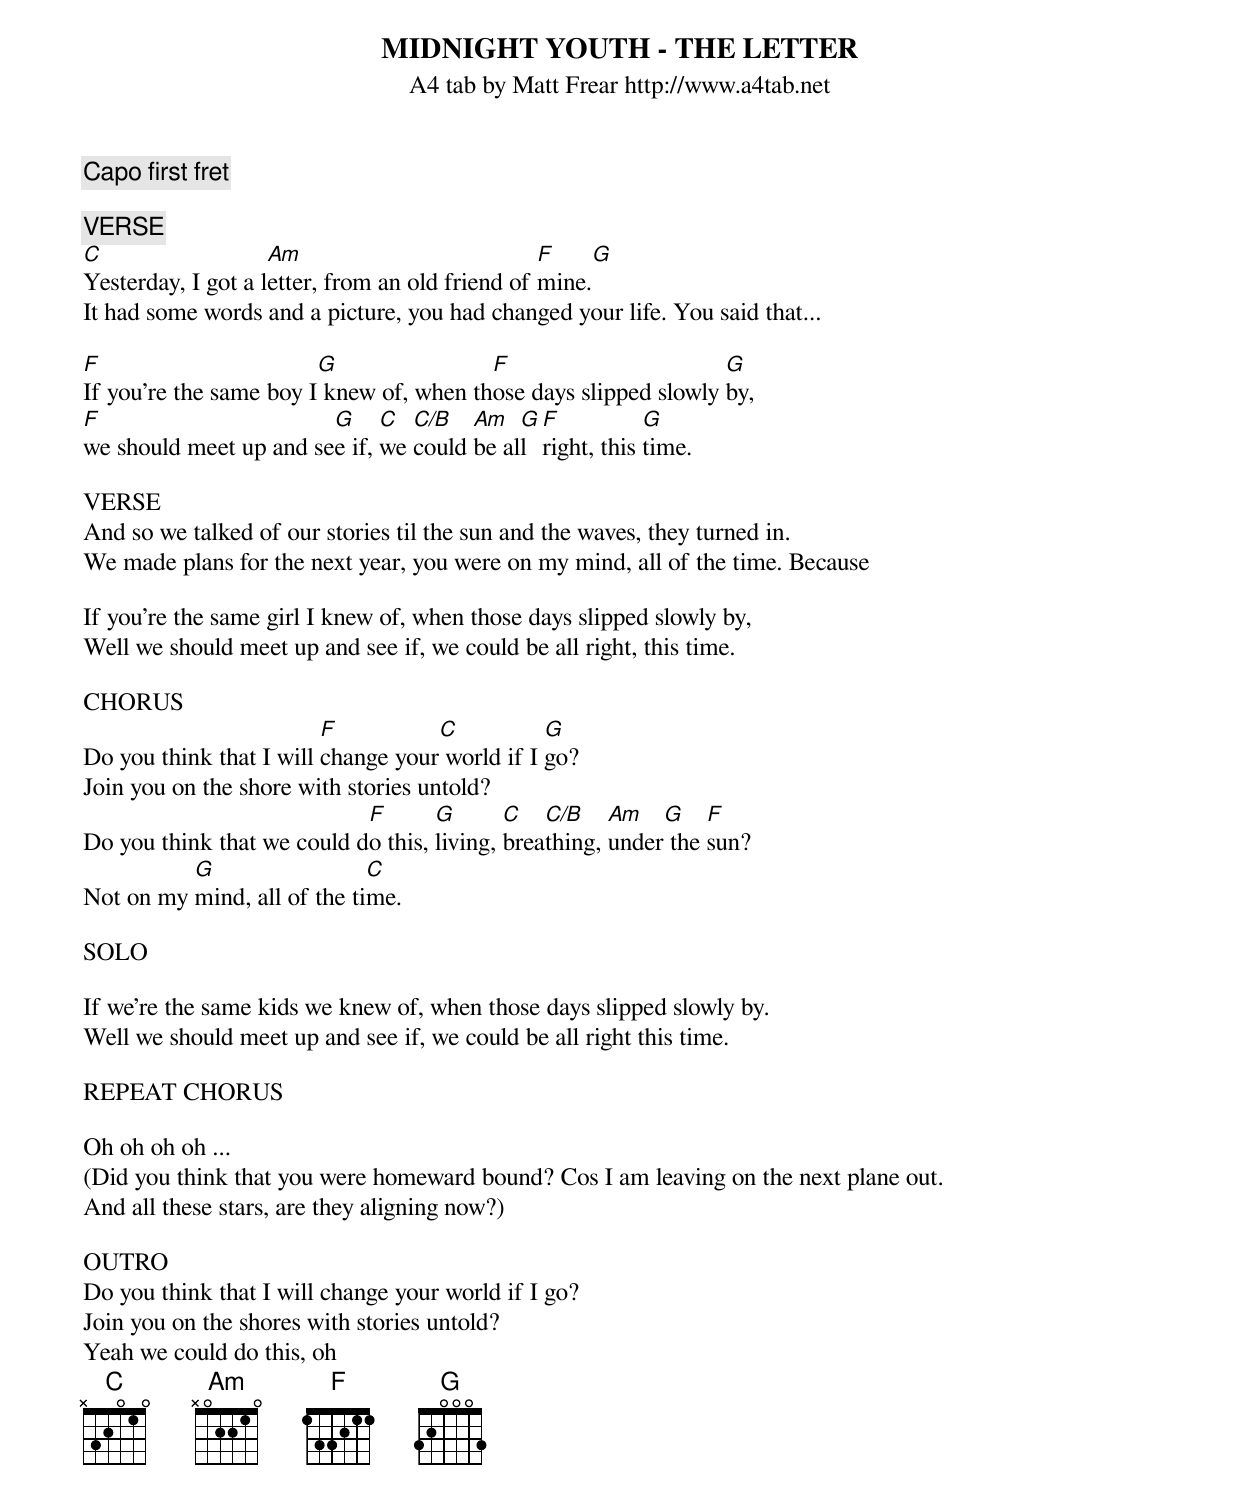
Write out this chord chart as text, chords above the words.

MIDNIGHT YOUTH - THE LETTER
A4 tab by Matt Frear http://www.a4tab.net

Capo first fret

VERSE
C                   Am                           F      G
Yesterday, I got a letter, from an old friend of mine.
It had some words and a picture, you had changed your life. You said that...

F                       G                F                       G
If you're the same boy I knew of, when those days slipped slowly by,
F                       G     C  C/B   Am   G F           G
we should meet up and see if, we could be all right, this time.

VERSE
And so we talked of our stories til the sun and the waves, they turned in.
We made plans for the next year, you were on my mind, all of the time. Because

If you're the same girl I knew of, when those days slipped slowly by,
Well we should meet up and see if, we could be all right, this time.

CHORUS
                         F          C           G
Do you think that I will change your world if I go?
Join you on the shore with stories untold?
                            F       G       C   C/B    Am   G    F
Do you think that we could do this, living, breathing, under the sun?
          G                  C
Not on my mind, all of the time.

SOLO

If we're the same kids we knew of, when those days slipped slowly by.
Well we should meet up and see if, we could be all right this time.

REPEAT CHORUS

Oh oh oh oh ...
(Did you think that you were homeward bound? Cos I am leaving on the next plane out.
And all these stars, are they aligning now?)

OUTRO
Do you think that I will change your world if I go?
Join you on the shores with stories untold?
Yeah we could do this, oh
